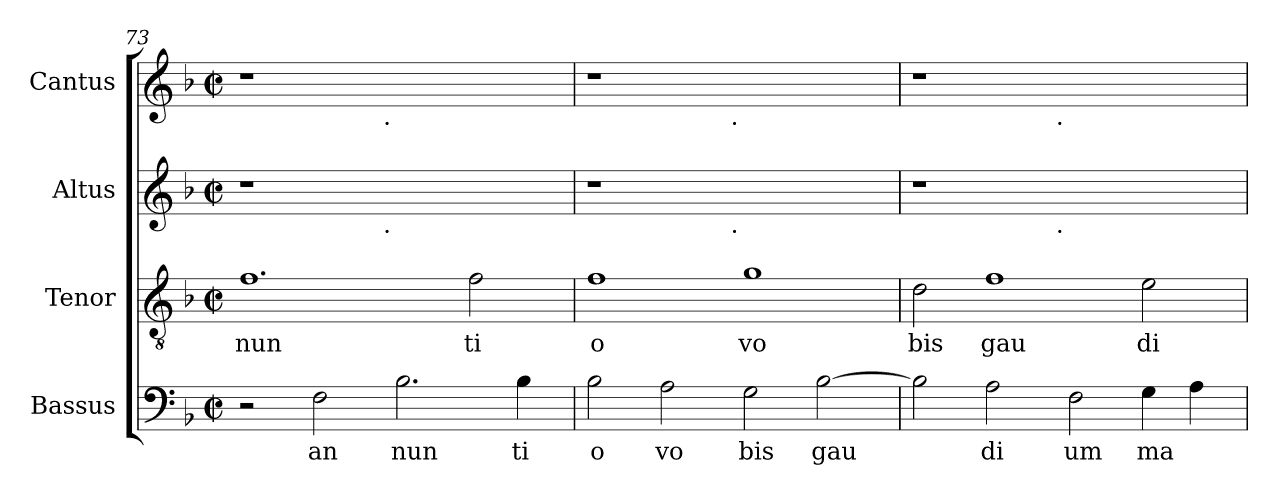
**kern	**text	**kern	**text	**kern	**kern
*part4	*part4	*part3	*part3	*part2	*part1
*staff4	*staff4	*staff3	*staff3	*staff2	*staff1
*I"Bassus	*	*I"Tenor	*	*I"Altus	*I"Cantus
!!LO:PB:g=z
*clefF4	*	*clefGv2	*	*clefG2	*clefG2
*k[b-]	*	*k[b-]	*	*k[b-]	*k[b-]
*F:	*	*F:	*	*F:	*F:
*M2/2	*	*M2/2	*	*M2/2	*M2/2
*met(c|)	*	*met(c|)	*	*met(c|)	*met(c|)
=73	=73	=73	=73	=73	=73
!	!	!	!LO:LY:b:cj	!	!
*	*	*	*	*^	*^
2r	.	1.f	-nun	1r	2ryy	1r	2ryy
!	!LO:LY:b:cj	!	!	!	!	!	!
2F\	an	.	.	.	4...ryy	.	4...ryy
!	!	!	!	!	!	!	!LO:TX:b:t=.
!	!	!	!	!	!LO:TX:b:t=.	!	!
.	.	.	.	.	1ryy	.	1ryy
!	!LO:LY:b:cj	!	!	!	!	!	!
2.B-\	nun	.	.	1ryy	.	1ryy	.
!	!	!	!LO:LY:b:cj	!	!	!	!
.	.	2f\	ti	.	.	.	.
!	!LO:LY:b:cj	!	!	!	!	!	!
4B-\	ti	.	.	.	.	.	.
.	.	.	.	.	32ryy	.	32ryy
=74	=74	=74	=74	=74	=74	=74	=74
!	!LO:LY:b:cj	!	!LO:LY:b:cj	!	!	!	!
2B-\	o	1f	o	1r	2ryy	1r	2ryy
!	!LO:LY:b:cj	!	!	!	!	!	!
2A\	vo	.	.	.	4...ryy	.	4...ryy
!	!	!	!	!	!	!	!LO:TX:b:t=.
!	!	!	!	!	!LO:TX:b:t=.	!	!
.	.	.	.	.	1ryy	.	1ryy
!	!LO:LY:b:cj	!	!LO:LY:b:cj	!	!	!	!
2G\	bis	1g	vo	1ryy	.	1ryy	.
!	!LO:LY:b:cj	!	!	!	!	!	!
[>2B-\	gau	.	.	.	.	.	.
.	.	.	.	.	32ryy	.	32ryy
=75	=75	=75	=75	=75	=75	=75	=75
!	!LO:LY:b:cj	!	!LO:LY:b:cj	!	!	!	!
2B-\]	.	2d\	bis	1r	2ryy	1r	2ryy
!	!LO:LY:b:cj	!	!LO:LY:b:cj	!	!	!	!
2A\	di	1f	gau	.	4...ryy	.	4...ryy
!	!	!	!	!	!	!	!LO:TX:b:t=.
!	!	!	!	!	!LO:TX:b:t=.	!	!
.	.	.	.	.	1ryy	.	1ryy
!	!LO:LY:b:cj	!	!	!	!	!	!
2F\	um	.	.	1ryy	.	1ryy	.
!	!LO:LY:b:cj	!	!LO:LY:b:cj	!	!	!	!
4G\	ma	2e\	di	.	.	.	.
!	!LO:LY:b:cj	!	!	!	!	!	!
4A\	.	.	.	.	.	.	.
.	.	.	.	.	32ryy	.	32ryy
*	*	*	*	*v	*v	*	*
*	*	*	*	*	*v	*v
=	=	=	=	=	=
*-	*-	*-	*-	*-	*-
